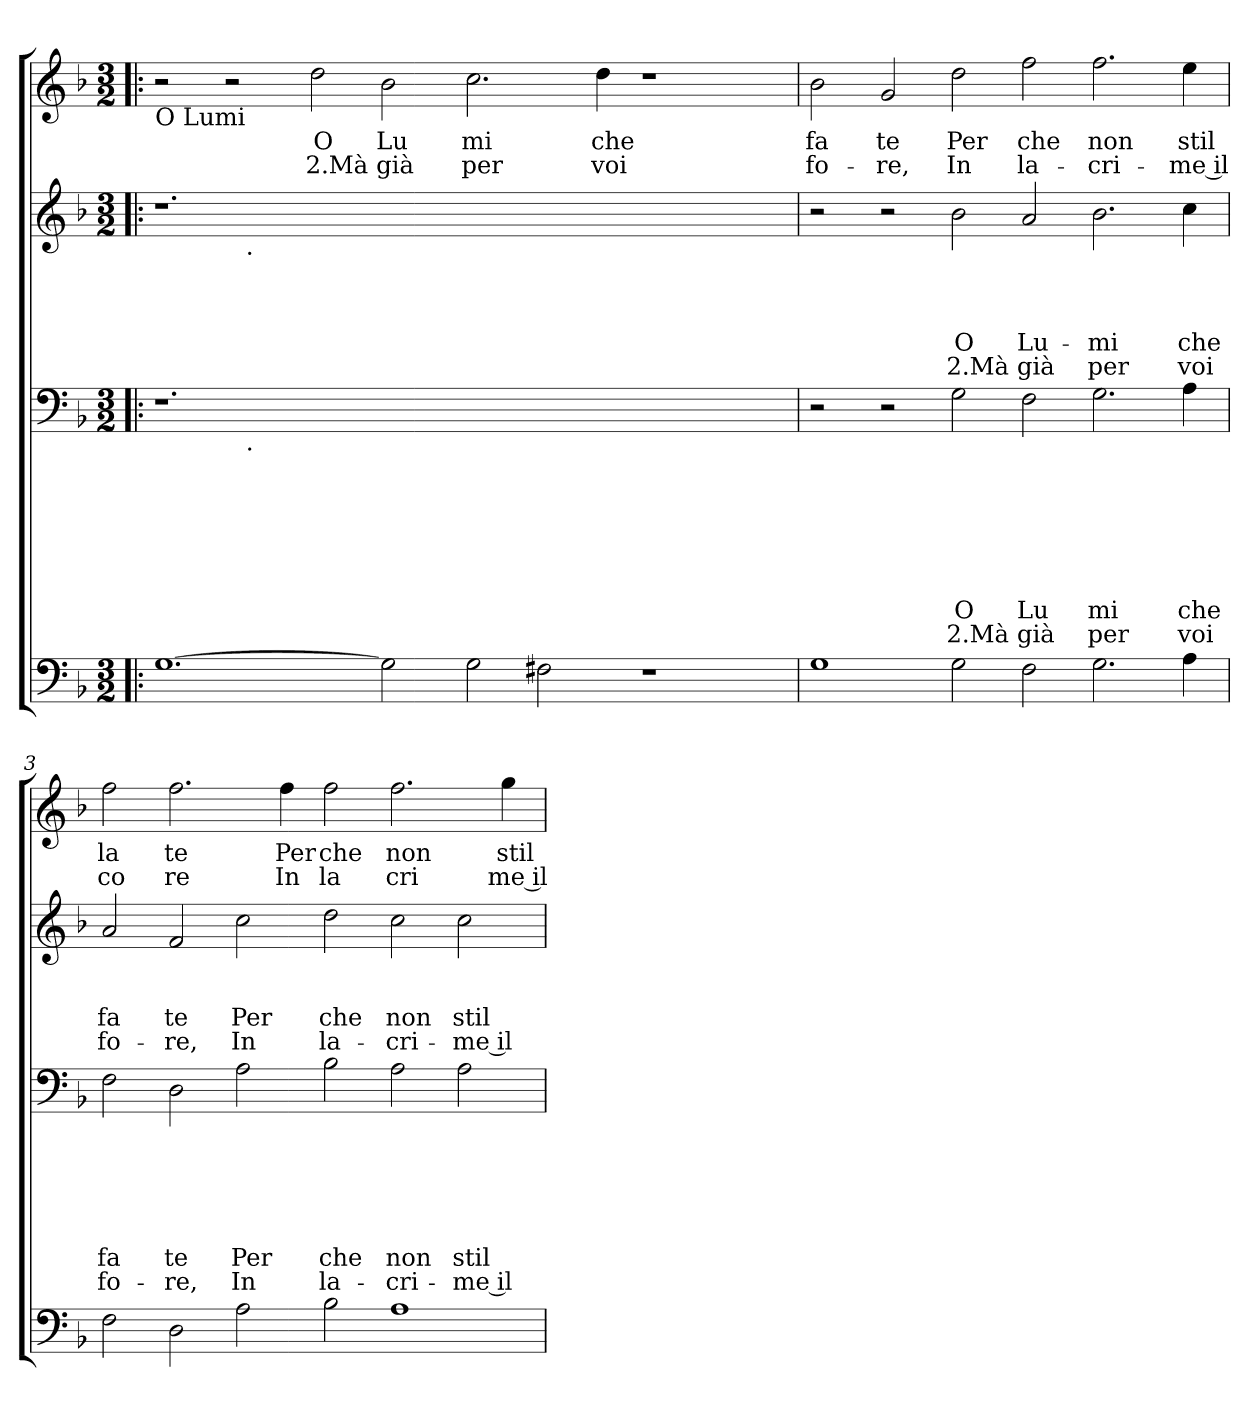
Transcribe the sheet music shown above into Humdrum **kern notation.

**kern	**kern	**text	**text	**text	**text	**text	**text	**text	**text	**kern	**text	**text	**text	**text	**text	**kern	**text	**text
*part4	*part3	*part3	*part3	*part3	*part3	*part3	*part3	*part3	*part3	*part2	*part2	*part2	*part2	*part2	*part2	*part1	*part1	*part1
*staff4	*staff3	*staff3	*staff3	*staff3	*staff3	*staff3	*staff3	*staff3	*staff3	*staff2	*staff2	*staff2	*staff2	*staff2	*staff2	*staff1	*staff1	*staff1
!!LO:PB:g=z
*clefF4	*clefF4	*	*	*	*	*	*	*	*	*clefG2	*	*	*	*	*	*clefG2	*	*
*k[b-]	*k[b-]	*	*	*	*	*	*	*	*	*k[b-]	*	*	*	*	*	*k[b-]	*	*
*F:	*F:	*	*	*	*	*	*	*	*	*F:	*	*	*	*	*	*F:	*	*
*M3/2	*M3/2	*	*	*	*	*	*	*	*	*M3/2	*	*	*	*	*	*M3/2	*	*
=1!|:	=1!|:	=1!|:	=1!|:	=1!|:	=1!|:	=1!|:	=1!|:	=1!|:	=1!|:	=1!|:	=1!|:	=1!|:	=1!|:	=1!|:	=1!|:	=1!|:	=1!|:	=1!|:
!	!	!	!	!	!	!	!	!	!	!	!	!	!	!	!	!LO:TX:b:t=O Lumi	!	!
*	*^	*	*	*	*	*	*	*	*	*^	*	*	*	*	*	*	*	*
[>1.G	1.r	2ryy	.	.	.	.	.	.	.	.	1.r	2ryy	.	.	.	.	.	2r	.	.
.	.	16ryy	.	.	.	.	.	.	.	.	.	16ryy	.	.	.	.	.	2r	.	.
!	!	!	!	!	!	!	!	!	!	!	!	!LO:TX:b:t=.	!	!	!	!	!	!	!	!
!	!	!LO:TX:b:t=.	!	!	!	!	!	!	!	!	!	!	!	!	!	!	!	!	!	!
.	.	1ryy	.	.	.	.	.	.	.	.	.	1ryy	.	.	.	.	.	.	.	.
!	!	!	!	!	!	!	!	!	!	!	!	!	!	!	!	!	!	!	!LO:LY:b	!LO:LY:b
.	.	.	.	.	.	.	.	.	.	.	.	.	.	.	.	.	.	2dd\	O	2.Mà
!	!	!	!	!	!	!	!	!	!	!	!	!	!	!	!	!	!	!	!LO:LY:b	!LO:LY:b
2G\]	0ryy	.	.	.	.	.	.	.	.	.	0ryy	.	.	.	.	.	.	2b-\	Lu	già
.	.	1ryy	.	.	.	.	.	.	.	.	.	1ryy	.	.	.	.	.	.	.	.
!	!	!	!	!	!	!	!	!	!	!	!	!	!	!	!	!	!	!	!LO:LY:b	!LO:LY:b
2G>\	.	.	.	.	.	.	.	.	.	.	.	.	.	.	.	.	.	2.cc\	mi	per
2F#X\	.	.	.	.	.	.	.	.	.	.	.	.	.	.	.	.	.	.	.	.
.	.	1ryy	.	.	.	.	.	.	.	.	.	1ryy	.	.	.	.	.	.	.	.
!	!	!	!	!	!	!	!	!	!	!	!	!	!	!	!	!	!	!	!LO:LY:b	!LO:LY:b
.	.	.	.	.	.	.	.	.	.	.	.	.	.	.	.	.	.	4dd\	che	voi
1r	.	.	.	.	.	.	.	.	.	.	.	.	.	.	.	.	.	1r	.	.
.	2ryy	.	.	.	.	.	.	.	.	.	2ryy	.	.	.	.	.	.	.	.	.
.	.	4..ryy	.	.	.	.	.	.	.	.	.	4..ryy	.	.	.	.	.	.	.	.
=2	=2	=2	=2	=2	=2	=2	=2	=2	=2	=2	=2	=2	=2	=2	=2	=2	=2	=2	=2	=2
!	!	!	!	!	!	!	!	!	!	!	!	!	!	!	!	!	!	!	!LO:LY:b	!LO:LY:b
*	*v	*v	*	*	*	*	*	*	*	*	*	*	*	*	*	*	*	*	*	*
*	*	*	*	*	*	*	*	*	*	*v	*v	*	*	*	*	*	*	*	*
1G	2r	.	.	.	.	.	.	.	.	2r	.	.	.	.	.	2b-\	fa	fo-
!	!	!	!	!	!	!	!	!	!	!	!	!	!	!	!	!	!LO:LY:b	!LO:LY:b
.	2r	.	.	.	.	.	.	.	.	2r	.	.	.	.	.	2g/	te	-re,
!	!	!	!	!	!	!	!	!LO:LY:b	!LO:LY:b	!	!	!	!	!LO:LY:b	!LO:LY:b	!	!LO:LY:b	!LO:LY:b
2G\	2G\	.	.	.	.	.	.	O	2.Mà	2b-\	.	.	.	O	2.Mà	2dd\	Per	In
!	!	!	!	!	!	!	!	!LO:LY:b	!LO:LY:b	!	!	!	!	!LO:LY:b	!LO:LY:b	!	!LO:LY:b	!LO:LY:b
2F>\	2F\	.	.	.	.	.	.	Lu	già	2a/	.	.	.	Lu-	già	2ff\	che	la-
!	!	!	!	!	!	!	!	!LO:LY:b	!LO:LY:b	!	!	!	!	!LO:LY:b	!LO:LY:b	!	!LO:LY:b	!LO:LY:b
2.G>\	2.G\	.	.	.	.	.	.	mi	per	2.b-\	.	.	.	-mi	per	2.ff\	non	-cri-
!	!	!	!	!	!	!	!	!LO:LY:b	!LO:LY:b	!	!	!	!	!LO:LY:b	!LO:LY:b	!	!LO:LY:b	!LO:LY:b
4A>\	4A\	.	.	.	.	.	.	che	voi	4cc\	.	.	.	che	voi	4ee\	stil	-me il
!!LO:LB:g=z
=3	=3	=3	=3	=3	=3	=3	=3	=3	=3	=3	=3	=3	=3	=3	=3	=3	=3	=3
!	!	!	!	!	!	!	!LO:LY:b	!LO:LY:b	!	!	!	!	!LO:LY:b	!LO:LY:b	!	!	!LO:LY:b	!LO:LY:b
2F\	2F\	.	.	.	.	.	fa	fo-	.	2a/	.	.	fa	fo-	.	2ff\	la	co
!	!	!	!	!	!	!	!LO:LY:b	!LO:LY:b	!	!	!	!	!LO:LY:b	!LO:LY:b	!	!	!LO:LY:b	!LO:LY:b
2D\	2D\	.	.	.	.	.	te	-re,	.	2f/	.	.	te	-re,	.	2.ff\	te	re
!	!	!	!	!	!	!	!LO:LY:b	!LO:LY:b	!	!	!	!	!LO:LY:b	!LO:LY:b	!	!	!	!
2A\	2A\	.	.	.	.	.	Per	In	.	2cc\	.	.	Per	In	.	.	.	.
!	!	!	!	!	!	!	!	!	!	!	!	!	!	!	!	!	!LO:LY:b	!LO:LY:b
.	.	.	.	.	.	.	.	.	.	.	.	.	.	.	.	4ff\	Per	In
!	!	!	!	!	!	!	!LO:LY:b	!LO:LY:b	!	!	!	!	!LO:LY:b	!LO:LY:b	!	!	!LO:LY:b	!LO:LY:b
2B-\	2B-\	.	.	.	.	.	che	la-	.	2dd\	.	.	che	la-	.	2ff\	che	la
!	!	!	!	!	!	!	!LO:LY:b	!LO:LY:b	!	!	!	!	!LO:LY:b	!LO:LY:b	!	!	!LO:LY:b	!LO:LY:b
1A	2A\	.	.	.	.	.	non	-cri-	.	2cc\	.	.	non	-cri-	.	2.ff\	non	cri
!	!	!	!	!	!	!	!LO:LY:b	!LO:LY:b	!	!	!	!	!LO:LY:b	!LO:LY:b	!	!	!	!
.	2A\	.	.	.	.	.	stil	-me il	.	2cc\	.	.	stil	-me il	.	.	.	.
!	!	!	!	!	!	!	!	!	!	!	!	!	!	!	!	!	!LO:LY:b	!LO:LY:b
.	.	.	.	.	.	.	.	.	.	.	.	.	.	.	.	4gg\	stil	me il
=	=	=	=	=	=	=	=	=	=	=	=	=	=	=	=	=	=	=
*-	*-	*-	*-	*-	*-	*-	*-	*-	*-	*-	*-	*-	*-	*-	*-	*-	*-	*-
